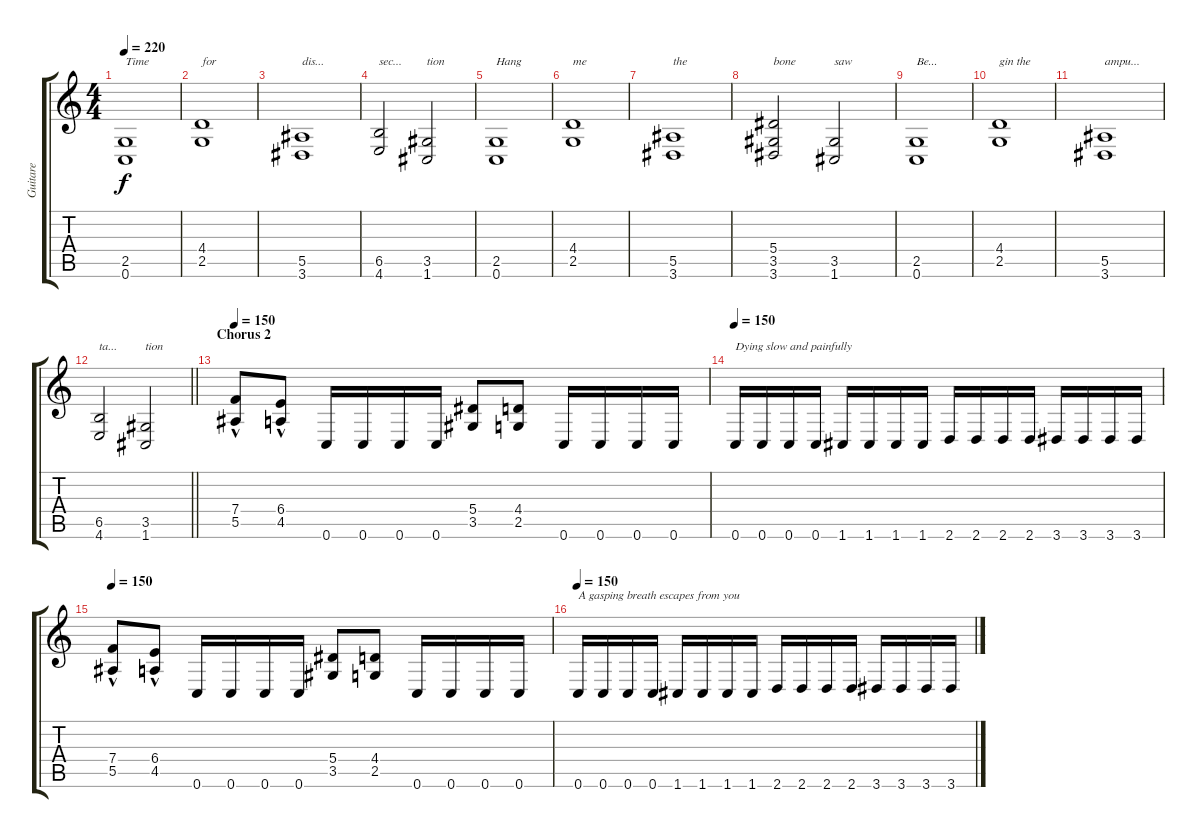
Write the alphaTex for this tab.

\track ("Guitare" "Guitare") {instrument overdrivenguitar}
\staff {score tabs}
\tuning (C4 G3 Eb3 Bb2 F2 C2) {hide}
\ts (4 4)
\tempo 220
\clef g2
\ks c
(2.5 0.6).1{txt "Time" dy f} |
(4.4 2.5).1{txt "for"} |
(5.5 3.6).1{txt "dis..."} |
(6.5 4.6).2{txt "sec..."} (3.5 1.6).2{txt "tion"} |
(2.5 0.6).1{txt "Hang"} |
(4.4 2.5).1{txt "me"} |
(5.5 3.6).1{txt "the"} |
(5.4 3.5 3.6).2{txt "bone"} (3.5 1.6).2{txt "saw"} |
(2.5 0.6).1{txt "Be..."} |
(4.4 2.5).1{txt "gin the"} |
(5.5 3.6).1{txt "ampu..."} |
\barLineRight lightlight
(6.5 4.6).2{txt "ta..."} (3.5 1.6).2{txt "tion"} |
\section ("" "Chorus 2")
\tempo 150
(7.4 5.5{hac}).8 (6.4 4.5{hac}).8 0.6.16 0.6.16 0.6.16 0.6.16 (5.4 3.5).8 (4.4 2.5).8 0.6.16 0.6.16 0.6.16 0.6.16 |
\tempo 150
0.6.16{txt "Dying slow and painfully"} 0.6.16 0.6.16 0.6.16 1.6.16 1.6.16 1.6.16 1.6.16 2.6.16 2.6.16 2.6.16 2.6.16 3.6.16 3.6.16 3.6.16 3.6.16 |
\tempo 150
(7.4 5.5{hac}).8 (6.4 4.5{hac}).8 0.6.16 0.6.16 0.6.16 0.6.16 (5.4 3.5).8 (4.4 2.5).8 0.6.16 0.6.16 0.6.16 0.6.16 |
\tempo 150
0.6.16{txt "A gasping breath escapes from you"} 0.6.16 0.6.16 0.6.16 1.6.16 1.6.16 1.6.16 1.6.16 2.6.16 2.6.16 2.6.16 2.6.16 3.6.16 3.6.16 3.6.16 3.6.16
